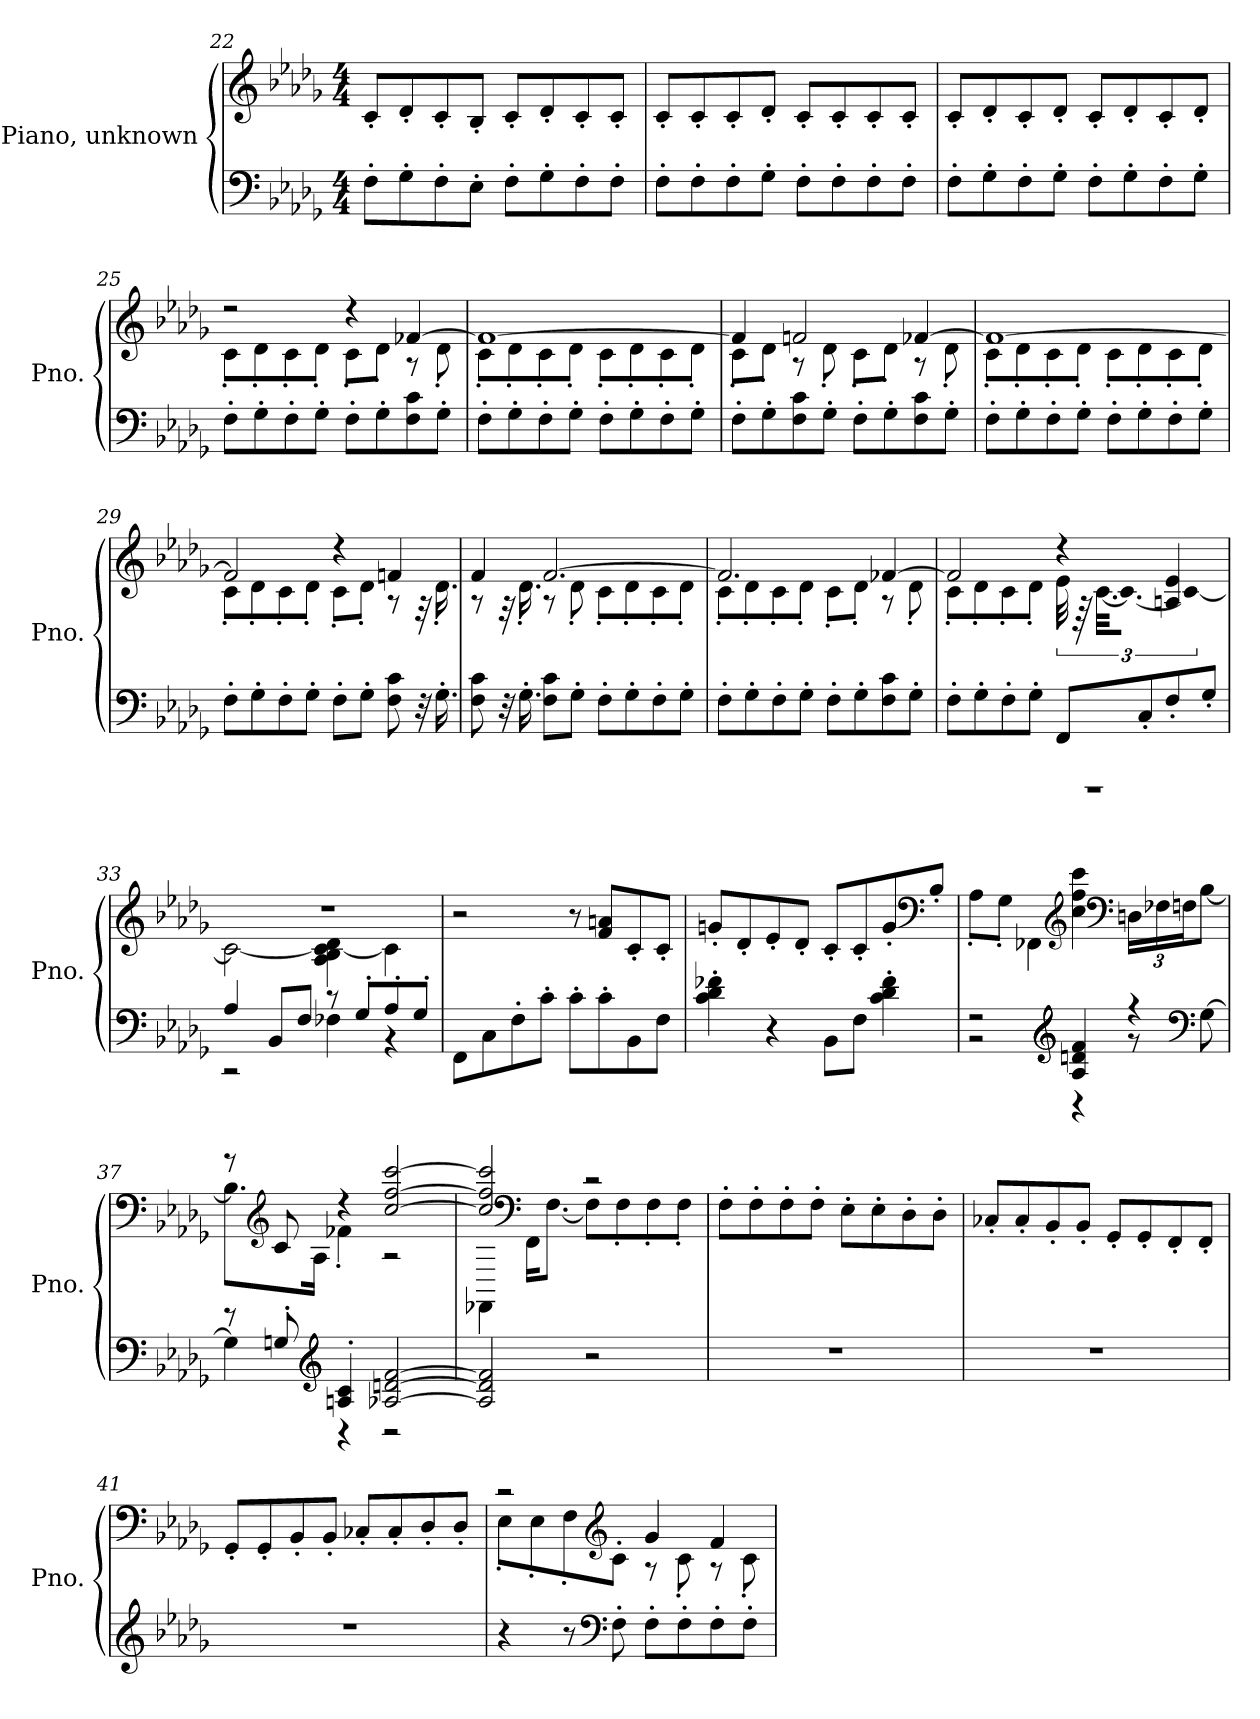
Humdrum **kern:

**kern	**kern
*part1	*part1
*staff2	*staff1
*I"Piano, unknown	*
*I'Pno.	*
*clefF4	*clefG2
*k[b-e-a-d-g-]	*k[b-e-a-d-g-]
*M4/4	*M4/4
=22	=22
8F'\L	8c'/L
8G-'\	8d-'/
8F'\	8c'/
8E-'\J	8B-'/J
8F'\L	8c'/L
8G-'\	8d-'/
8F'\	8c'/
8F'\J	8c'/J
=23	=23
8F'\L	8c'/L
8F'\	8c'/
8F'\	8c'/
8G-'\J	8d-'/J
8F'\L	8c'/L
8F'\	8c'/
8F'\	8c'/
8F'\J	8c'/J
!!LO:LB:g=z
=24	=24
8F'\L	8c'/L
8G-'\	8d-'/
8F'\	8c'/
8G-'\J	8d-'/J
8F'\L	8c'/L
8G-'\	8d-'/
8F'\	8c'/
8G-'\J	8d-'/J
=25	=25
*	*^
8F'\L	2r	8c'\L
8G-'\	.	8d-'\
8F'\	.	8c'\
8G-'\J	.	8d-'\J
8F'\L	4r	8c'\L
8G-'\	.	8d-'\J
8F\ 8c\	[4f-X/	8r
8G-'\J	.	8d-'\
=26	=26	=26
8F'\L	1f-_	8c'\L
8G-'\	.	8d-'\
8F'\	.	8c'\
8G-'\J	.	8d-'\J
8F'\L	.	8c'\L
8G-'\	.	8d-'\
8F'\	.	8c'\
8G-'\J	.	8d-'\J
=27	=27	=27
8F'\L	4f-/]	8c'\L
8G-'\	.	8d-'\J
8F\ 8c\	2fn/	8r
8G-'\J	.	8d-'\
8F'\L	.	8c'\L
8G-'\	.	8d-'\J
8F\ 8c\	[4f-X/	8r
8G-'\J	.	8d-'\
!!LO:PB:g=z	!!
=28	=28	=28
8F'\L	1f-_	8c'\L
8G-'\	.	8d-'\
8F'\	.	8c'\
8G-'\J	.	8d-'\J
8F'\L	.	8c'\L
8G-'\	.	8d-'\
8F'\	.	8c'\
8G-'\J	.	8d-'\J
=29	=29	=29
8F'\L	2f-/]	8c'\L
8G-'\	.	8d-'\
8F'\	.	8c'\
8G-'\J	.	8d-'\J
8F'\L	4r	8c'\L
8G-'\J	.	8d-'\J
8F\ 8c\	4fn/	8r
32r	.	32r
16.G-'\	.	16.d-'\
=30	=30	=30
8F\ 8c\	4f/	8r
32r	.	32r
16.G-'\	.	16.d-'\
8F\ 8c\L	[2.f/	8r
8G-'\J	.	8d-'\
8F'\L	.	8c'\L
8G-'\	.	8d-'\
8F'\	.	8c'\
8G-'\J	.	8d-'\J
=31	=31	=31
8F'\L	2.f/]	8c'\L
8G-'\	.	8d-'\
8F'\	.	8c'\
8G-'\J	.	8d-'\J
8F'\L	.	8c'\L
8G-'\	.	8d-'\J
8F\ 8c\	[4f-X/	8r
8G-'\J	.	8d-'\
!!LO:LB:g=z	!!
=32	=32	=32
8F'\L	2f-/]	8c'\L
8G-'\	.	8d-'\
8F'\	.	8c'\
8G-'\J	.	8d-'\J
8FF/L	4r	48e-\
.	.	96r
.	.	[48.c\KKL
.	.	8.c\J_
8C'/	.	.
8F'/	4An/ 4e-/	4c\_
8G-'/J	.	.
=33	=33	=33
*^	*	*
4A-/	2r	1r	2c\_
8BB-/L	.	.	.
8F/J	.	.	.
8r	4F-X\	.	4A-\ 4B-\ 4c\_ 4d-\
8G-'/L	.	.	.
8A-'/	4r	.	4c\]
8G-'/J	.	.	.
*v	*v	*	*
*	*v	*v
=34	=34
8FF\L	2r
8C\	.
8F'\	.
8c'\J	.
8c'\L	8r
8c'\	8f/ 8an/L
8BB-\	8c'/
8F\J	8c'/J
=35	=35
4c\' 4d-\' 4f-X\'	8gn'/L
.	8d-'/
4r	8e-'/
.	8d-'/J
8BB-\L	8c'/L
8F\J	8c'/
4c\' 4d-\' 4f-\'	8g'/
*	*clefF4
.	8B-'/J
!!LO:LB:g=z
=36	=36
*^	*^
2r	2r	1r	8A-'\L
.	.	.	8G-'\J
.	.	.	4FF-X\
*clefG2	*	*clefG2	*
4A-/ 4dn/ 4f/	4r	.	4cc\ 4ff\ 4ccc\
*	*	*clefF4	*
*	*	*	*Xbrackettup
4r	8r	.	24Dn\LL
.	.	.	24F-X\
.	.	.	24Fn\J
*clefF4	*	*	*
.	[8G-\	.	[8B-\J
=37	=37	=37	=37
8r	4G-\]	8r	8.B-\L]
*	*	*clefG2	*
8Gn'/	.	8c/	.
.	.	.	16A-\Jk
*clefG2	*	*	*
4An/' 4c/'	4r	4r	4f-X'\
[2A-X/ [2dn/ [2f/	2r	[2cc/ [2ff/ [2ccc/	2r
*v	*v	*	*
=38	=38	=38
2A-/] 2d/] 2f/]	2cc/] 2ff/] 2ccc/]	4FF-X\
*	*clefF4	*
.	.	16FF-\KL
.	.	[8.F\J
2r	2r	8F\L]
.	.	8F'\
.	.	8F'\
.	.	8F'\J
*	*v	*v
!!LO:LB:g=z
=39	=39
1r	8F'\L
.	8F'\
.	8F'\
.	8F'\J
.	8E-'\L
.	8E-'\
.	8D-'\
.	8D-'\J
=40	=40
1r	8C-X'/L
.	8C-'/
.	8BB-'/
.	8BB-'/J
.	8GG-'/L
.	8GG-'/
.	8FF'/
.	8FF'/J
=41	=41
1r	8GG-'/L
.	8GG-'/
.	8BB-'/
.	8BB-'/J
.	8C-X'/L
.	8C-'/
.	8D-'/
.	8D-'/J
=42	=42
*	*^
4r	2r	8E-'\L
.	.	8E-'\
8r	.	8F'\
*clefF4	*clefG2	*
8F'\	.	8c'\J
8F'\L	4g-/	8r
8F'\	.	8c'\
8F'\	4f/	8r
8F'\J	.	8c'\
*	*v	*v
=	=
*-	*-
